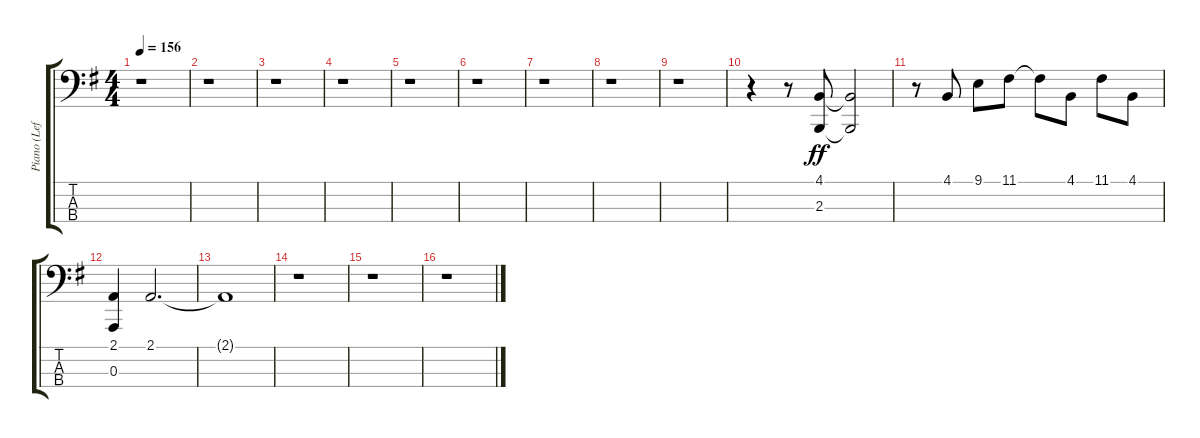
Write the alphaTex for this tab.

\track ("Piano (Left Hand)" "Piano (Lef") {instrument acousticgrandpiano}
\staff {score tabs}
\tuning (G2 D2 A1 E1) {hide}
\ts (4 4)
\tempo 156
\clef f4
\ks g
r.1{dy ff} |
r.1 |
r.1 |
r.1 |
r.1 |
r.1 |
r.1 |
r.1 |
r.1 |
r.4 r.8 (4.1 2.3).8 (4.1{t} 2.3{t}).2 |
r.8 4.1.8 9.1.8 11.1.8 11.1{t}.8 4.1.8 11.1.8 4.1.8 |
(2.1 0.3).4 2.1.2{d} |
2.1{t}.1 |
r.1 |
r.1 |
r.1
